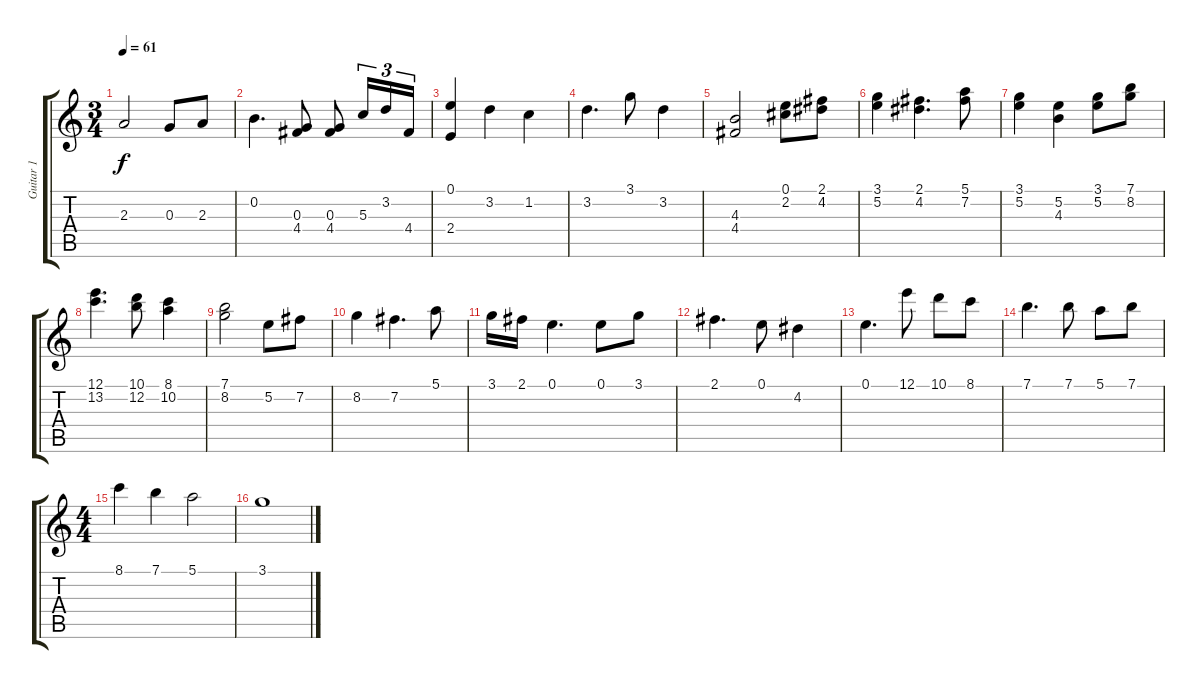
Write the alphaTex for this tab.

\track ("Guitar 1" "Guitar 1") {instrument acousticguitarsteel}
\staff {score tabs}
\tuning (E4 B3 G3 D3 A2 E2) {hide}
\ts (3 4)
\tempo 61
\clef g2
\ks c
2.3.2{dy f} 0.3.8 2.3.8 |
0.2.4{d} (0.3 4.4).8 (0.3 4.4).8 5.3.16{tu (3 2)} 3.2.16{tu (3 2)} 4.4.16{tu (3 2)} |
(0.1 2.4).4 3.2.4 1.2.4 |
3.2.4{d} 3.1.8 3.2.4 |
(4.3 4.4).2 (0.1 2.2).8 (2.1 4.2).8 |
(3.1 5.2).4 (2.1 4.2).4{d} (5.1 7.2).8 |
(3.1 5.2).4 (5.2 4.3).4 (3.1 5.2).8 (7.1 8.2).8 |
(12.1 13.2).4{d} (10.1 12.2).8 (8.1 10.2).4 |
(7.1 8.2).2 5.2.8 7.2.8 |
8.2.4 7.2.4{d} 5.1.8 |
3.1.16 2.1.16 0.1.4{d} 0.1.8 3.1.8 |
2.1.4{d} 0.1.8 4.2.4 |
0.1.4{d} 12.1.8 10.1.8 8.1.8 |
7.1.4{d} 7.1.8 5.1.8 7.1.8 |
\ts (4 4)
8.1.4 7.1.4 5.1.2 |
3.1.1
